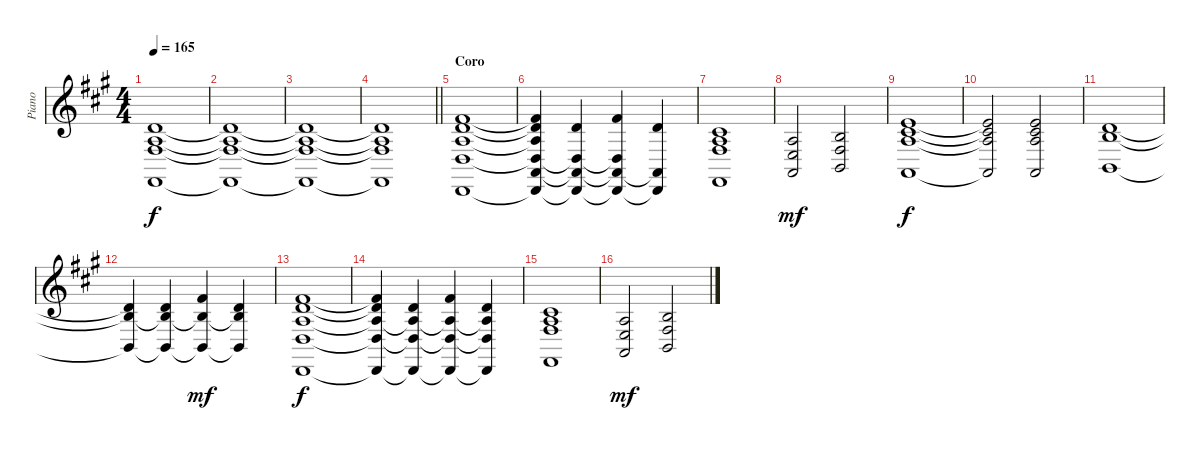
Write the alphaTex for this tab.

\track ("Piano" "Piano") {instrument acousticgrandpiano}
\staff {score}
\tuning (E4 B3 G3 D3 A2 Db2) {hide}
\ts (4 4)
\tempo 165
\clef g2
\ks a
(3.2 2.3 4.4 5.6).1{dy f} |
(3.2{t} 2.3{t} 4.4{t} 5.6{t}).1 |
(3.2{t} 2.3{t} 4.4{t} 5.6{t}).1 |
\barLineRight lightlight
(3.2{t} 2.3{t} 4.4{t} 5.6{t}).1 |
\section ("" "Coro")
(2.1 3.2 2.3 0.4 1.6).1 |
(2.1{t} 3.2{t} 2.3{t} 0.4{t} 0.5 1.6{t}).4 (3.2 0.4{t} 0.5{t} 1.6{t}).4 (2.1 0.4{t} 0.5{t} 1.6{t}).4 (3.2 0.5{t} 1.6{t}).4 |
(2.2 2.3 4.4 5.6).1 |
(2.3 2.4 0.5).2{dy mf} (0.2 4.4 2.5).2 |
(0.1 2.2 2.3 0.5).1{dy f} |
(0.1{t} 2.2{t} 2.3{t} 0.5{t}).2 (0.1 2.2 2.3 0.5).2 |
(3.2 4.3 2.5).1 |
(3.2{t} 4.3{t} 2.5{t}).4 (3.2 4.3{t} 2.5{t}).4 (7.2 4.3{t} 2.5{t}).4{dy mf} (3.2 4.3{t} 2.5{t}).4 |
(2.1 3.2 2.3 0.4 1.6).1{dy f} |
(2.1{t} 3.2{t} 2.3{t} 0.4{t} 1.6{t}).4 (3.2 2.3{t} 0.4{t} 1.6{t}).4 (7.2 2.3{t} 0.4{t} 1.6{t}).4 (3.2 2.3{t} 0.4{t} 1.6{t}).4 |
(2.2 2.3 4.4 5.6).1 |
(2.3 2.4 0.5).2{dy mf} (0.2 4.4 2.5).2
